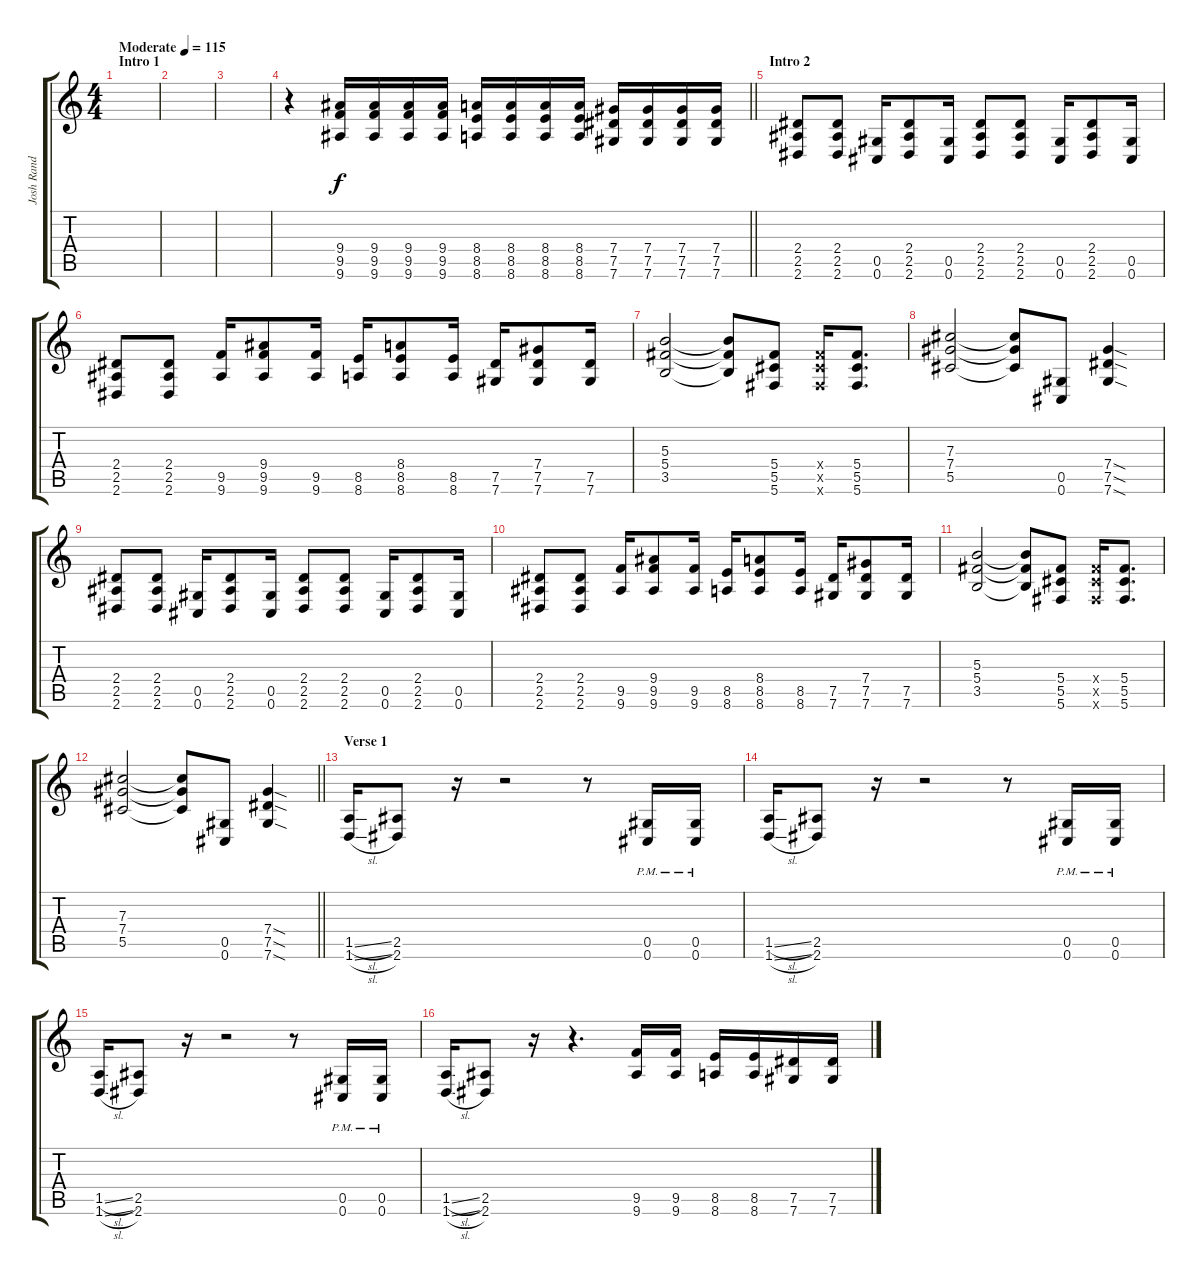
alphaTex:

\track ("Josh Rand" "Josh Rand") {instrument overdrivenguitar}
\staff {score tabs}
\tuning (Eb4 Bb3 Gb3 Db3 Ab2 Db2) {hide}
\ts (4 4)
\section ("" "Intro 1")
\tempo (115 "Moderate")
\clef g2
\ks c
|
|
|
\barLineRight lightlight
r.4 (9.4 9.5 9.6).16 (9.4 9.5 9.6).16 (9.4 9.5 9.6).16 (9.4 9.5 9.6).16 (8.4 8.5 8.6).16 (8.4 8.5 8.6).16 (8.4 8.5 8.6).16 (8.4 8.5 8.6).16 (7.4 7.5 7.6).16 (7.4 7.5 7.6).16 (7.4 7.5 7.6).16 (7.4 7.5 7.6).16 |
\section ("" "Intro 2")
(2.4 2.5 2.6).8 (2.4 2.5 2.6).8 (0.5 0.6).16 (2.4 2.5 2.6).8 (0.5 0.6).16 (2.4 2.5 2.6).8 (2.4 2.5 2.6).8 (0.5 0.6).16 (2.4 2.5 2.6).8 (0.5 0.6).16 |
(2.4 2.5 2.6).8 (2.4 2.5 2.6).8 (9.5 9.6).16 (9.4 9.5 9.6).8 (9.5 9.6).16 (8.5 8.6).16 (8.4 8.5 8.6).8 (8.5 8.6).16 (7.5 7.6).16 (7.4 7.5 7.6).8 (7.5 7.6).16 |
(5.3 5.4 3.5).2 (5.3{t} 5.4{t} 3.5{t}).8 (5.4 5.5 5.6).8 (5.4{x} 5.5{x} 5.6{x}).16 (5.4 5.5 5.6).8{d} |
(7.3 7.4 5.5).2 (7.3{t} 7.4{t} 5.5{t}).8 (0.5 0.6).8 (7.4{sod} 7.5{sod} 7.6{sod}).4 |
(2.4 2.5 2.6).8 (2.4 2.5 2.6).8 (0.5 0.6).16 (2.4 2.5 2.6).8 (0.5 0.6).16 (2.4 2.5 2.6).8 (2.4 2.5 2.6).8 (0.5 0.6).16 (2.4 2.5 2.6).8 (0.5 0.6).16 |
(2.4 2.5 2.6).8 (2.4 2.5 2.6).8 (9.5 9.6).16 (9.4 9.5 9.6).8 (9.5 9.6).16 (8.5 8.6).16 (8.4 8.5 8.6).8 (8.5 8.6).16 (7.5 7.6).16 (7.4 7.5 7.6).8 (7.5 7.6).16 |
(5.3 5.4 3.5).2 (5.3{t} 5.4{t} 3.5{t}).8 (5.4 5.5 5.6).8 (5.4{x} 5.5{x} 5.6{x}).16 (5.4 5.5 5.6).8{d} |
\barLineRight lightlight
(7.3 7.4 5.5).2 (7.3{t} 7.4{t} 5.5{t}).8 (0.5 0.6).8 (7.4{sod} 7.5{sod} 7.6{sod}).4 |
\section ("" "Verse 1")
(1.5{sl} 1.6{sl}).16 (2.5 2.6).8 r.16 r.2 r.8 (0.5{pm} 0.6{pm}).16 (0.5{pm} 0.6{pm}).16 |
(1.5{sl} 1.6{sl}).16 (2.5 2.6).8 r.16 r.2 r.8 (0.5{pm} 0.6{pm}).16 (0.5{pm} 0.6{pm}).16 |
(1.5{sl} 1.6{sl}).16 (2.5 2.6).8 r.16 r.2 r.8 (0.5{pm} 0.6{pm}).16 (0.5{pm} 0.6{pm}).16 |
(1.5{sl} 1.6{sl}).16 (2.5 2.6).8 r.16 r.4{d} (9.5 9.6).16 (9.5 9.6).16 (8.5 8.6).16 (8.5 8.6).16 (7.5 7.6).16 (7.5 7.6).16
